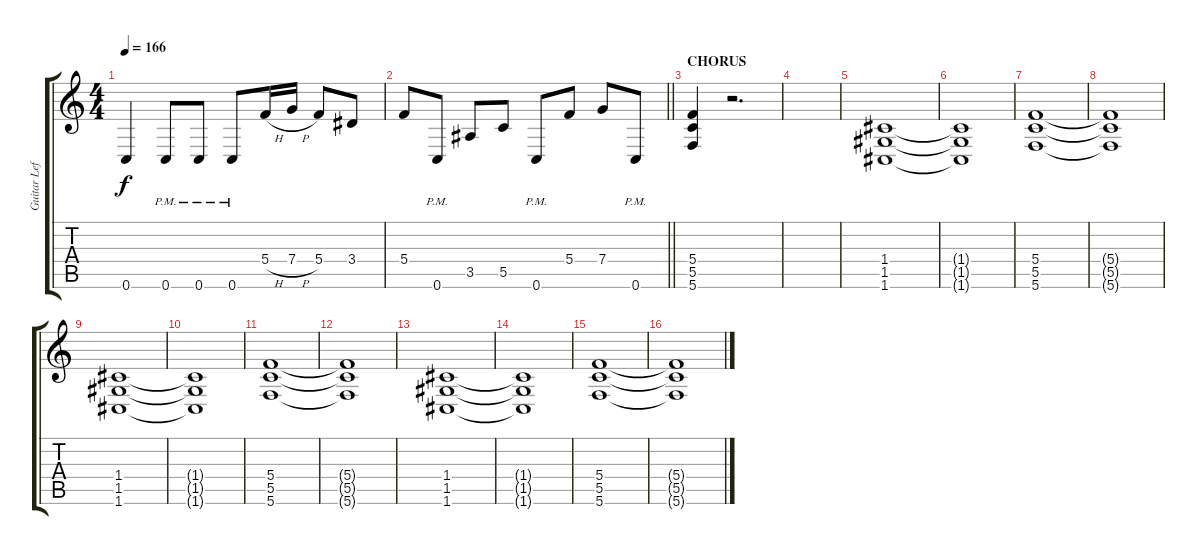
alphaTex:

\track ("Guitar Left" "Guitar Lef") {instrument distortionguitar}
\staff {score tabs}
\tuning (D4 A3 F3 C3 G2 C2) {hide}
\ts (4 4)
\tempo 166
\clef g2
\ks c
0.6.4{dy f} 0.6{pm}.8 0.6{pm}.8 0.6{pm}.8 5.4{h}.16 7.4{h}.16 5.4.8 3.4.8 |
\barLineRight lightlight
5.4.8 0.6{pm}.8 3.5.8 5.5.8 0.6{pm}.8 5.4.8 7.4.8 0.6{pm}.8 |
\section ("" "CHORUS")
(5.4 5.5 5.6).4 r.2{d} |
|
(1.4 1.5 1.6).1 |
(1.4{t} 1.5{t} 1.6{t}).1 |
(5.4 5.5 5.6).1 |
(5.4{t} 5.5{t} 5.6{t}).1 |
(1.4 1.5 1.6).1 |
(1.4{t} 1.5{t} 1.6{t}).1 |
(5.4 5.5 5.6).1 |
(5.4{t} 5.5{t} 5.6{t}).1 |
(1.4 1.5 1.6).1 |
(1.4{t} 1.5{t} 1.6{t}).1 |
(5.4 5.5 5.6).1 |
(5.4{t} 5.5{t} 5.6{t}).1
